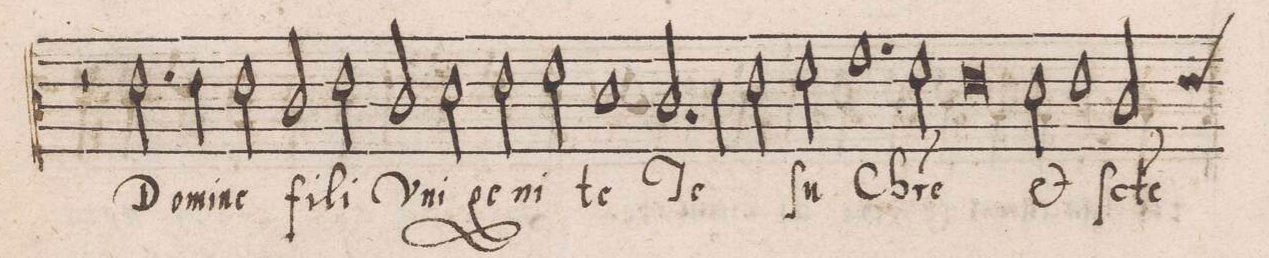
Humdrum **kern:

**kern	**text
*I"CANTVS	*
*clefC3	*
*k[]	*
*met(c|)	*
*M2/1	*
2r	.
2.e\	Do-
4e\	-mi-
2e\	-ne
=32	=32
2c/	fi-
2e\	-li
2c/	V-
2d\	-ni-
=33	=33
2e\	-ge-
2f\	-ni-
1d	-te
=34	=34
2.c/	Je-
4d\	.
2e\	.
2f\	-ſu
=35	=35
1.g	Chr(i-
2f\	-st)e
=36	=36
0e	.
=37	=37
2d\	e(t)
1e	ſ(an)-
*custos:e	*
2c/	-cte
=38	=38
*-	*-
